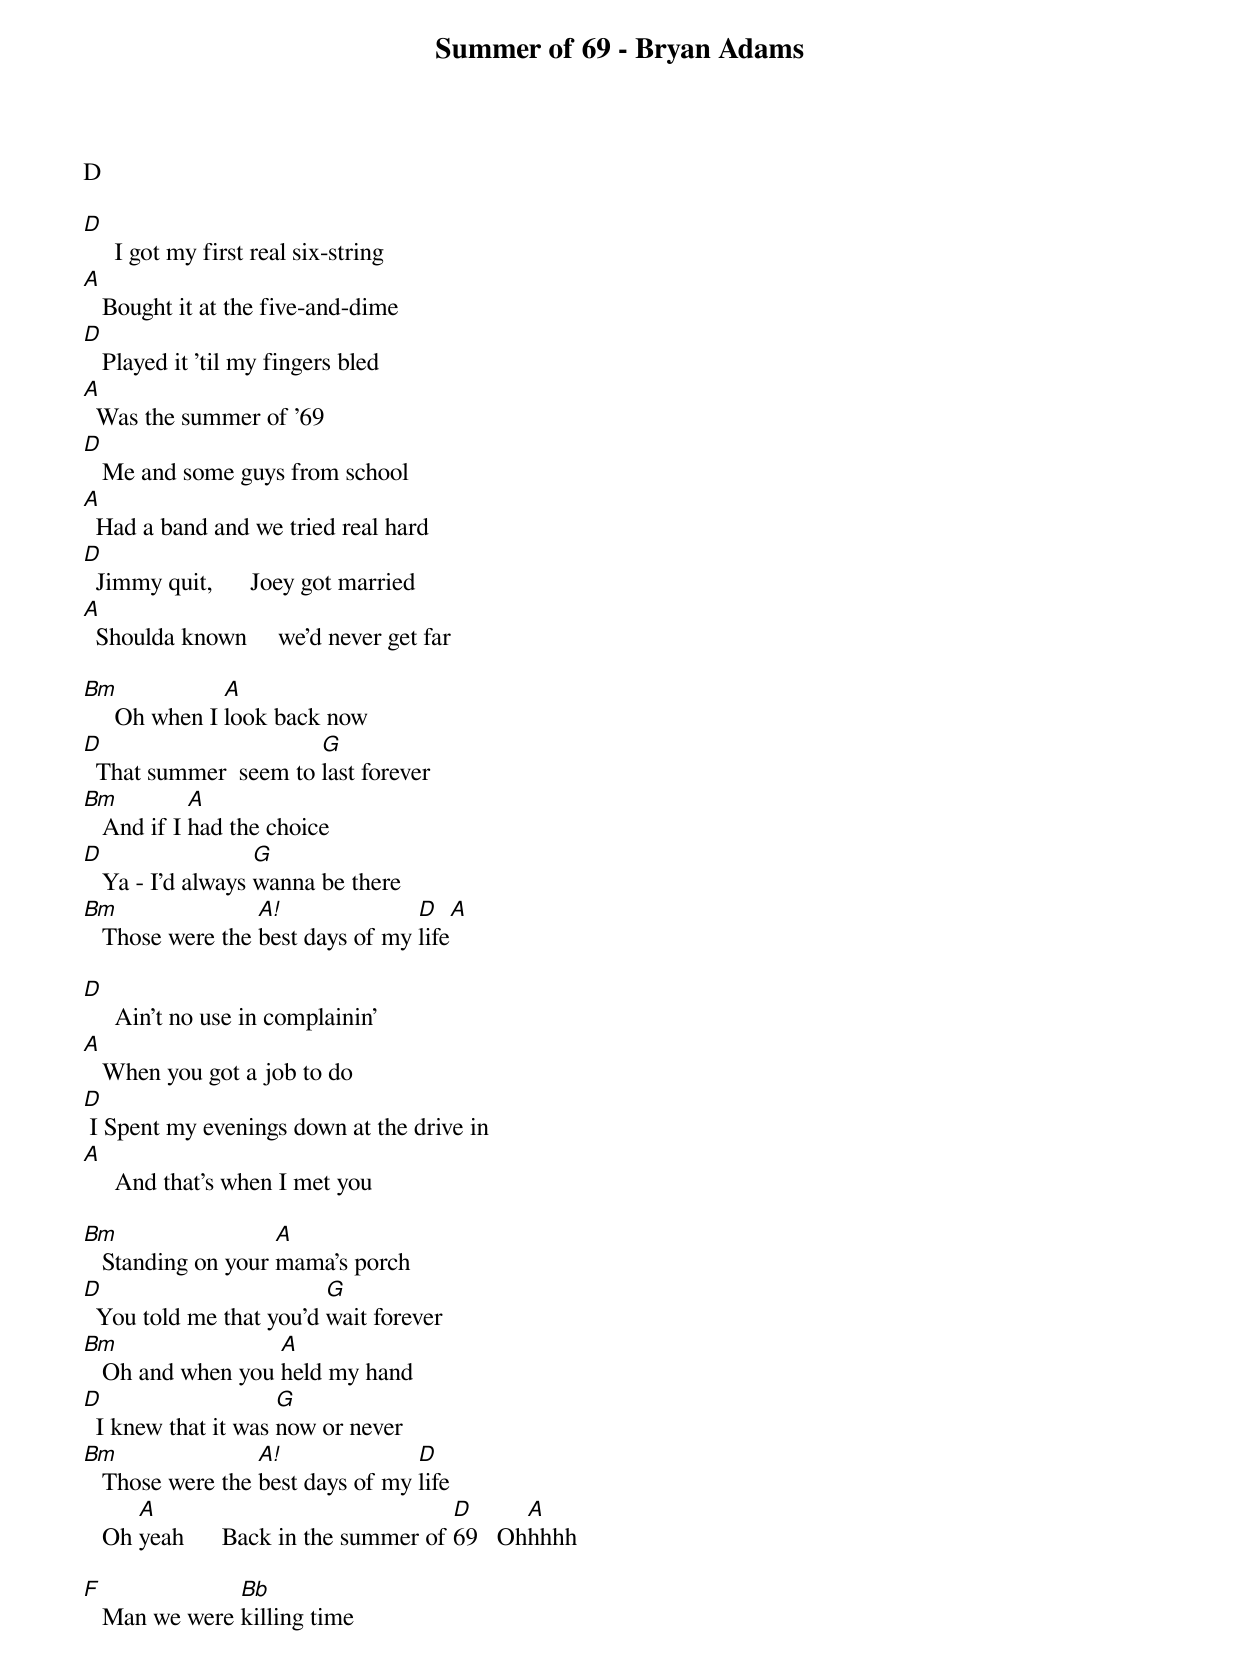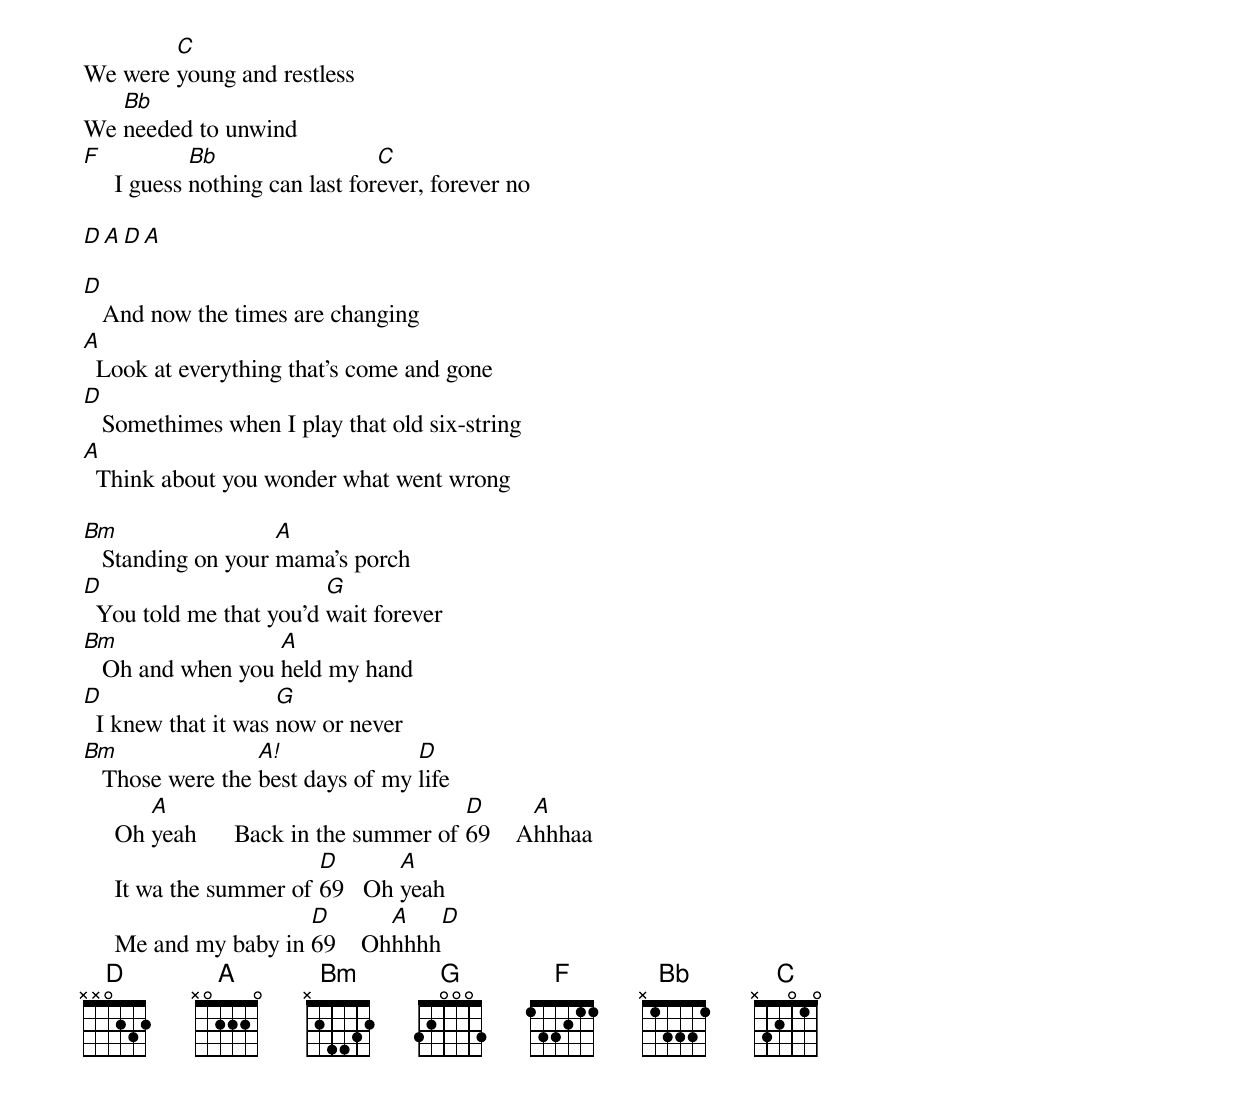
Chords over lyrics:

Summer of 69 - Bryan Adams

D

D
     I got my first real six-string
A
   Bought it at the five-and-dime
D
   Played it 'til my fingers bled
A
  Was the summer of '69
D
   Me and some guys from school
A
  Had a band and we tried real hard
D
  Jimmy quit,      Joey got married
A
  Shoulda known     we'd never get far

Bm             A
     Oh when I look back now
D                      G
  That summer  seem to last forever
Bm          A
   And if I had the choice
D                  G
   Ya - I'd always wanna be there
Bm                A!              D       A
   Those were the best days of my life

D
     Ain't no use in complainin'
A
   When you got a job to do
D
 I Spent my evenings down at the drive in
A
     And that's when I met you

Bm                  A
   Standing on your mama's porch
D                        G
  You told me that you'd wait forever
Bm                 A
   Oh and when you held my hand
D                    G
  I knew that it was now or never
Bm                A!              D
   Those were the best days of my life
      A                               D      A
   Oh yeah      Back in the summer of 69   Ohhhhh

F              Bb
   Man we were killing time
        C
We were young and restless
   Bb
We needed to unwind
F            Bb                  C
     I guess nothing can last forever, forever no

D       A        D       A

D
   And now the times are changing
A
  Look at everything that's come and gone
D
   Somethimes when I play that old six-string
A
  Think about you wonder what went wrong

Bm                  A
   Standing on your mama's porch
D                        G
  You told me that you'd wait forever
Bm                 A
   Oh and when you held my hand
D                    G
  I knew that it was now or never
Bm                A!              D
   Those were the best days of my life
        A                               D      A
     Oh yeah      Back in the summer of 69    Ahhhaa
                         D       A
     It wa the summer of 69   Oh yeah
                       D       A        D
     Me and my baby in 69    Ohhhhh
